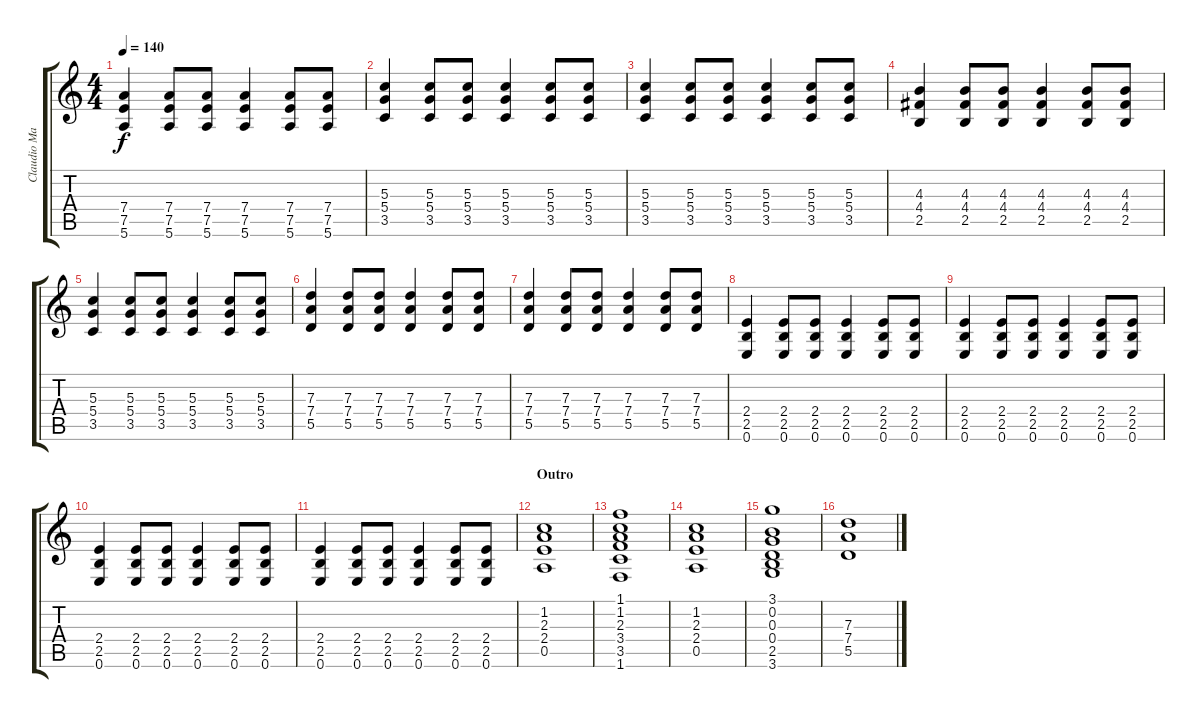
\track ("Claudio Marciello (Guitarra)" "Claudio Ma") {instrument acousticguitarnylon}
\staff {score tabs}
\tuning (E4 B3 G3 D3 A2 E2) {hide}
\ts (4 4)
\tempo 140
\clef g2
\ks c
(7.4 7.5 5.6).4{dy f volume 13} (7.4 7.5 5.6).8 (7.4 7.5 5.6).8 (7.4 7.5 5.6).4 (7.4 7.5 5.6).8 (7.4 7.5 5.6).8 |
(5.3 5.4 3.5).4{volume 13} (5.3 5.4 3.5).8 (5.3 5.4 3.5).8 (5.3 5.4 3.5).4 (5.3 5.4 3.5).8 (5.3 5.4 3.5).8 |
(5.3 5.4 3.5).4{volume 13} (5.3 5.4 3.5).8 (5.3 5.4 3.5).8 (5.3 5.4 3.5).4 (5.3 5.4 3.5).8 (5.3 5.4 3.5).8 |
(4.3 4.4 2.5).4{volume 13} (4.3 4.4 2.5).8 (4.3 4.4 2.5).8 (4.3 4.4 2.5).4 (4.3 4.4 2.5).8 (4.3 4.4 2.5).8 |
(5.3 5.4 3.5).4 (5.3 5.4 3.5).8{volume 13} (5.3 5.4 3.5).8 (5.3 5.4 3.5).4 (5.3 5.4 3.5).8 (5.3 5.4 3.5).8 |
(7.3 7.4 5.5).4{volume 13} (7.3 7.4 5.5).8 (7.3 7.4 5.5).8 (7.3 7.4 5.5).4 (7.3 7.4 5.5).8 (7.3 7.4 5.5).8 |
(7.3 7.4 5.5).4{volume 13} (7.3 7.4 5.5).8 (7.3 7.4 5.5).8 (7.3 7.4 5.5).4 (7.3 7.4 5.5).8 (7.3 7.4 5.5).8 |
(2.4 2.5 0.6).4{volume 13} (2.4 2.5 0.6).8 (2.4 2.5 0.6).8 (2.4 2.5 0.6).4 (2.4 2.5 0.6).8 (2.4 2.5 0.6).8 |
(2.4 2.5 0.6).4{volume 13} (2.4 2.5 0.6).8 (2.4 2.5 0.6).8 (2.4 2.5 0.6).4 (2.4 2.5 0.6).8 (2.4 2.5 0.6).8 |
(2.4 2.5 0.6).4{volume 13} (2.4 2.5 0.6).8 (2.4 2.5 0.6).8 (2.4 2.5 0.6).4 (2.4 2.5 0.6).8 (2.4 2.5 0.6).8 |
(2.4 2.5 0.6).4{volume 13} (2.4 2.5 0.6).8 (2.4 2.5 0.6).8 (2.4 2.5 0.6).4 (2.4 2.5 0.6).8 (2.4 2.5 0.6).8 |
\section ("" "Outro")
(1.2 2.3 2.4 0.5).1{volume 16} |
(1.1 1.2 2.3 3.4 3.5 1.6).1 |
(1.2 2.3 2.4 0.5).1 |
(3.1 0.2 0.3 0.4 2.5 3.6).1 |
(7.3 7.4 5.5).1
